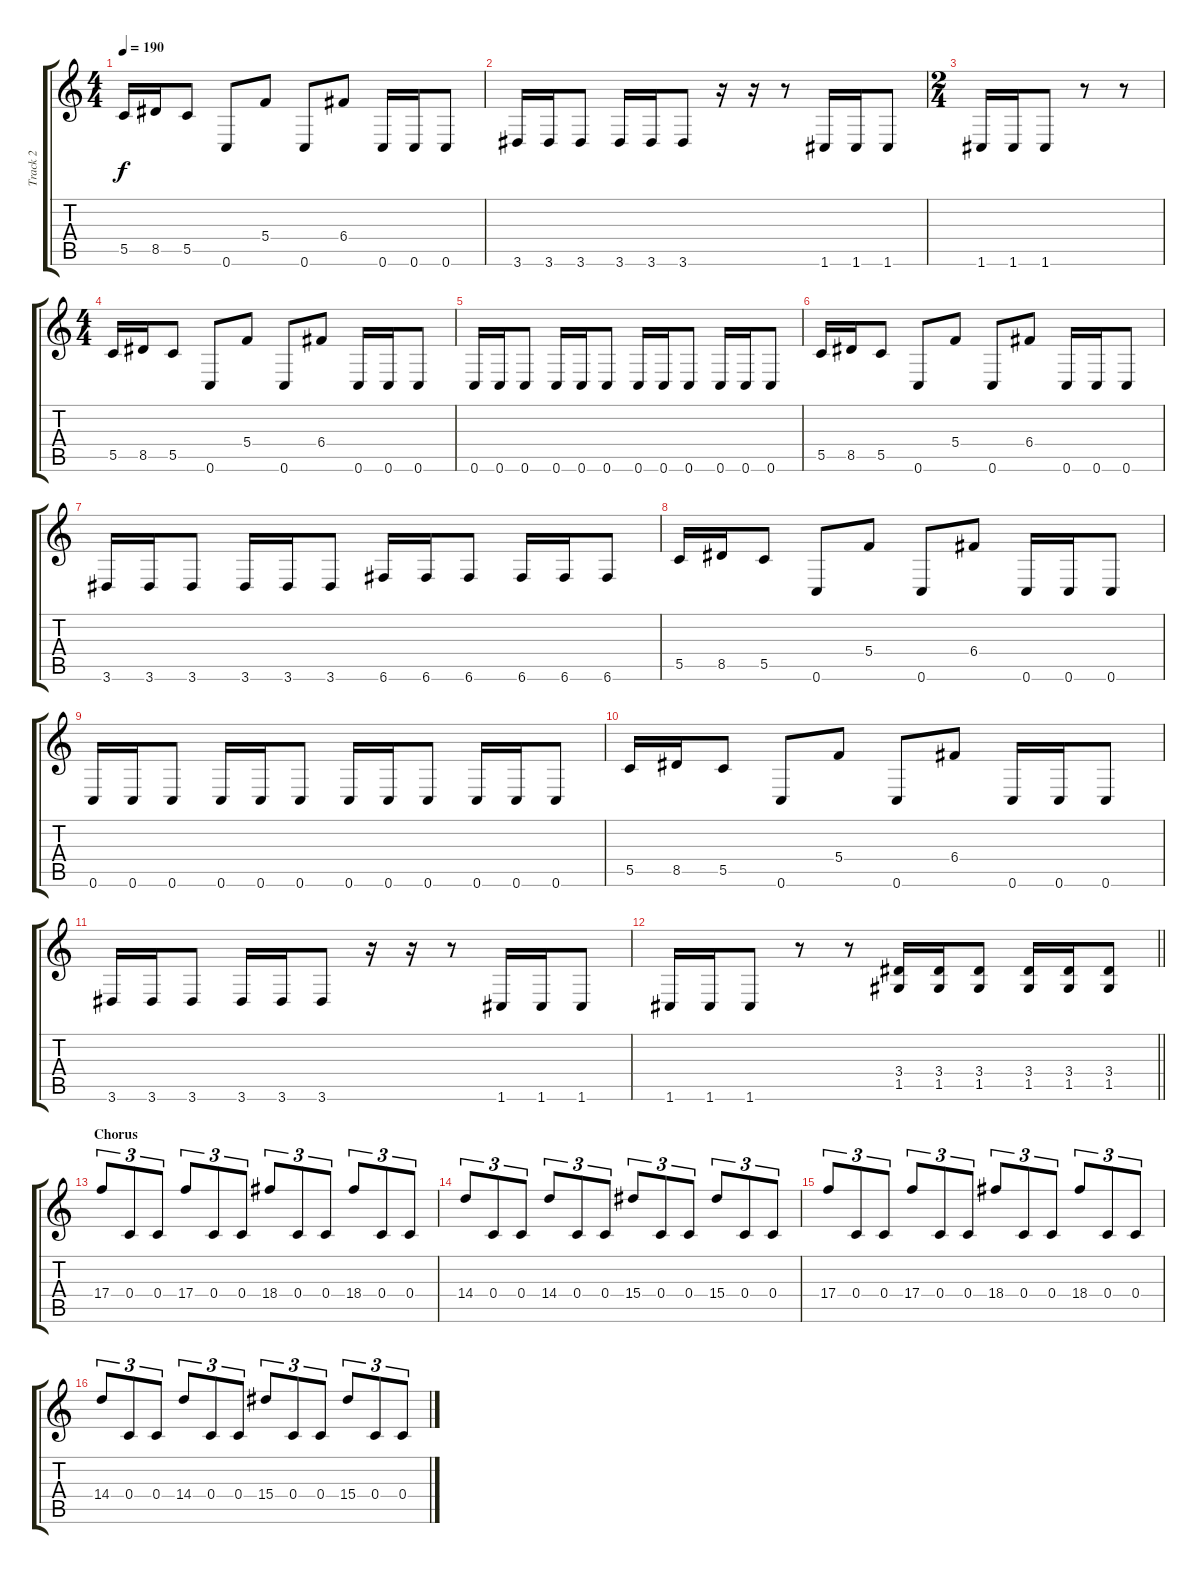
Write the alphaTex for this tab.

\track ("Track 2" "Track 2") {instrument distortionguitar}
\staff {score tabs}
\tuning (D4 A3 F3 C3 G2 C2) {hide}
\ts (4 4)
\tempo 190
\clef g2
\ks c
5.5.16{dy f} 8.5.16 5.5.8 0.6.8 5.4.8 0.6.8 6.4.8 0.6.16 0.6.16 0.6.8 |
3.6.16 3.6.16 3.6.8 3.6.16 3.6.16 3.6.8 r.16 r.16 r.8 1.6.16 1.6.16 1.6.8 |
\ts (2 4)
1.6.16 1.6.16 1.6.8 r.8 r.8 |
\ts (4 4)
5.5.16 8.5.16 5.5.8 0.6.8 5.4.8 0.6.8 6.4.8 0.6.16 0.6.16 0.6.8 |
0.6.16 0.6.16 0.6.8 0.6.16 0.6.16 0.6.8 0.6.16 0.6.16 0.6.8 0.6.16 0.6.16 0.6.8 |
5.5.16 8.5.16 5.5.8 0.6.8 5.4.8 0.6.8 6.4.8 0.6.16 0.6.16 0.6.8 |
3.6.16 3.6.16 3.6.8 3.6.16 3.6.16 3.6.8 6.6.16 6.6.16 6.6.8 6.6.16 6.6.16 6.6.8 |
5.5.16 8.5.16 5.5.8 0.6.8 5.4.8 0.6.8 6.4.8 0.6.16 0.6.16 0.6.8 |
0.6.16 0.6.16 0.6.8 0.6.16 0.6.16 0.6.8 0.6.16 0.6.16 0.6.8 0.6.16 0.6.16 0.6.8 |
5.5.16 8.5.16 5.5.8 0.6.8 5.4.8 0.6.8 6.4.8 0.6.16 0.6.16 0.6.8 |
3.6.16 3.6.16 3.6.8 3.6.16 3.6.16 3.6.8 r.16 r.16 r.8 1.6.16 1.6.16 1.6.8 |
\barLineRight lightlight
1.6.16 1.6.16 1.6.8 r.8 r.8 (3.4 1.5).16 (3.4 1.5).16 (3.4 1.5).8 (3.4 1.5).16 (3.4 1.5).16 (3.4 1.5).8 |
\section ("" "Chorus")
17.4.8{tu (3 2)} 0.4.8{tu (3 2)} 0.4.8{tu (3 2)} 17.4.8{tu (3 2)} 0.4.8{tu (3 2)} 0.4.8{tu (3 2)} 18.4.8{tu (3 2)} 0.4.8{tu (3 2)} 0.4.8{tu (3 2)} 18.4.8{tu (3 2)} 0.4.8{tu (3 2)} 0.4.8{tu (3 2)} |
14.4.8{tu (3 2)} 0.4.8{tu (3 2)} 0.4.8{tu (3 2)} 14.4.8{tu (3 2)} 0.4.8{tu (3 2)} 0.4.8{tu (3 2)} 15.4.8{tu (3 2)} 0.4.8{tu (3 2)} 0.4.8{tu (3 2)} 15.4.8{tu (3 2)} 0.4.8{tu (3 2)} 0.4.8{tu (3 2)} |
17.4.8{tu (3 2)} 0.4.8{tu (3 2)} 0.4.8{tu (3 2)} 17.4.8{tu (3 2)} 0.4.8{tu (3 2)} 0.4.8{tu (3 2)} 18.4.8{tu (3 2)} 0.4.8{tu (3 2)} 0.4.8{tu (3 2)} 18.4.8{tu (3 2)} 0.4.8{tu (3 2)} 0.4.8{tu (3 2)} |
14.4.8{tu (3 2)} 0.4.8{tu (3 2)} 0.4.8{tu (3 2)} 14.4.8{tu (3 2)} 0.4.8{tu (3 2)} 0.4.8{tu (3 2)} 15.4.8{tu (3 2)} 0.4.8{tu (3 2)} 0.4.8{tu (3 2)} 15.4.8{tu (3 2)} 0.4.8{tu (3 2)} 0.4.8{tu (3 2)}
